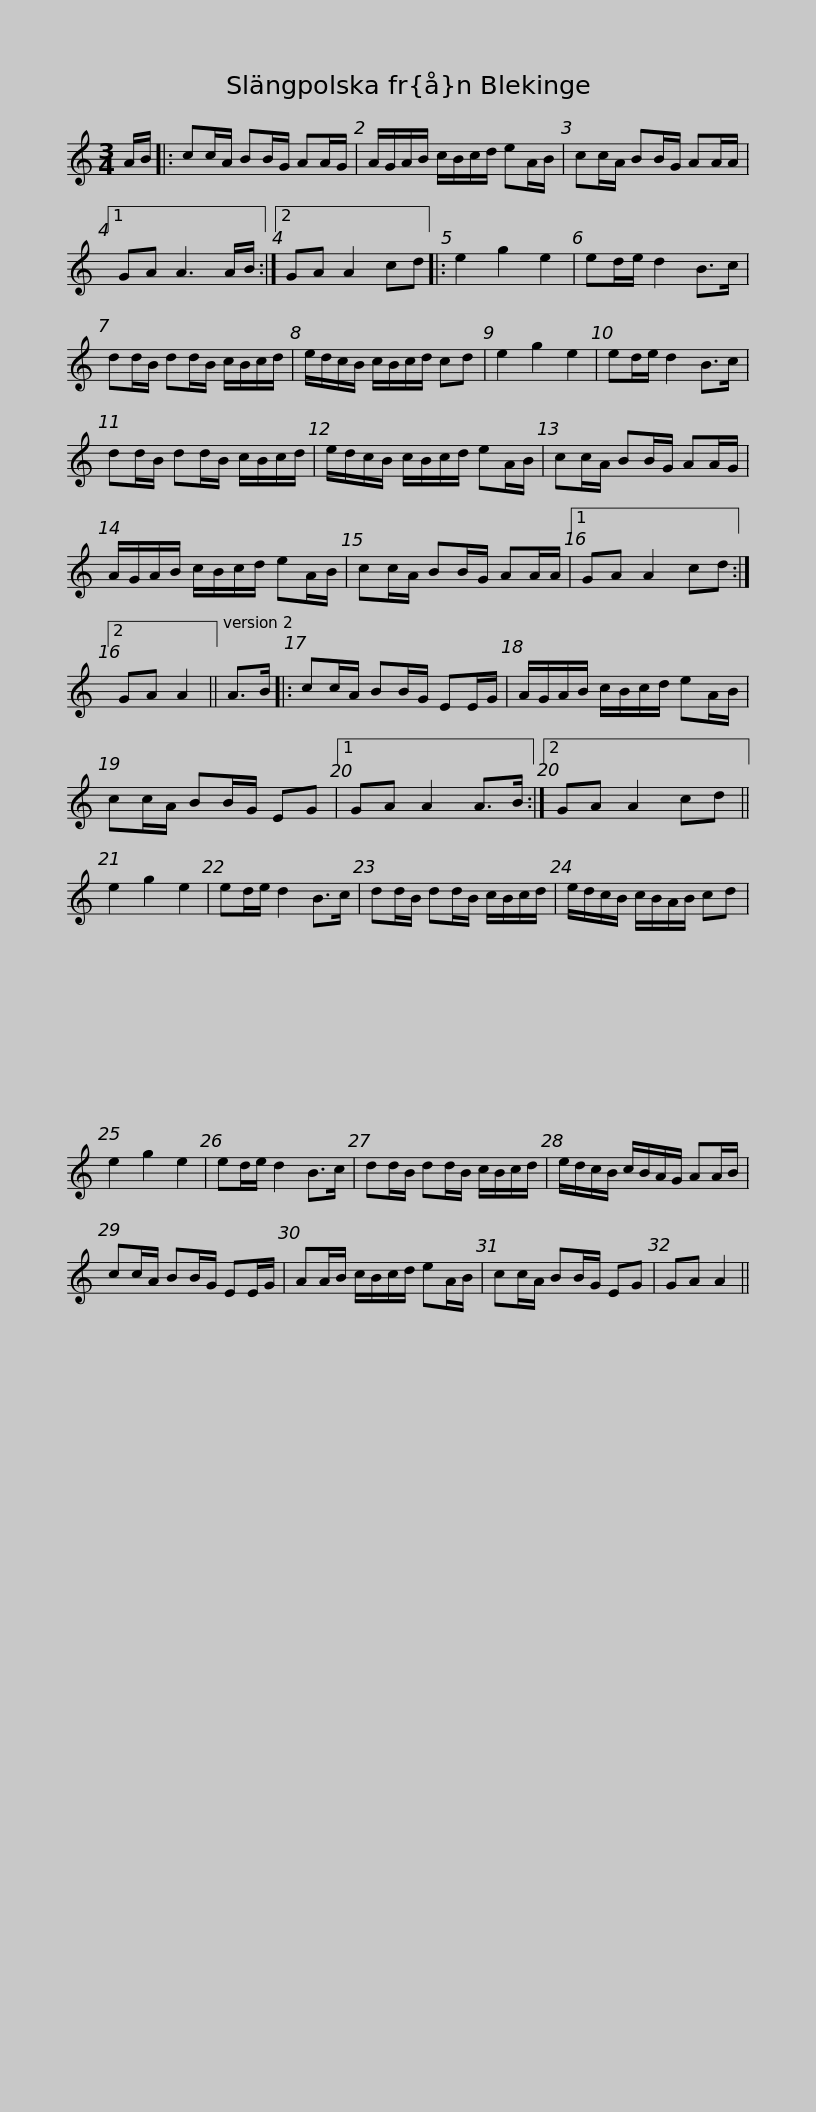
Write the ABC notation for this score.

X:1
L:1/8
M:3/4
I:linebreak $
K:C
V:1 treble
V:1
 A/B/ |: cc/A/ BB/G/ AA/G/ | A/G/A/B/ c/B/c/d/ eA/B/ | cc/A/ BB/G/ AA/A/ |1 GA A3 A/B/ :|2 %5
 GA A2 cd |: e2 g2 e2 |$ ed/e/ d2 B>c | dd/B/ dd/B/ c/B/c/d/ | e/d/c/B/ c/B/c/d/ cd | %10
 e2 g2 e2 | ed/e/ d2 B>c | dd/B/ dd/B/ c/B/c/d/ |$ e/d/c/B/ c/B/c/d/ eA/B/ | cc/A/ BB/G/ AA/G/ | %15
 A/G/A/B/ c/B/c/d/ eA/B/ | cc/A/ BB/G/ AA/A/ |1 GA A2 cd :|2 GA A2 ||$ A>B |: %20
 cc/A/ BB/G/ EE/G/ | A/G/A/B/ c/B/c/d/ eA/B/ | cc/A/ BB/G/ EG |1 GA A2 A>B :|2 GA A2 cd || %25
 e2 g2 e2 |$ ed/e/ d2 B>c | dd/B/ dd/B/ c/B/c/d/ | e/d/c/B/ c/B/A/B/ cd | e2 g2 e2 | %30
 ed/e/ d2 B>c | dd/B/ dd/B/ c/B/c/d/ |$ e/d/c/B/ c/B/A/G/ AA/B/ | cc/A/ BB/G/ EE/G/ | AA/B/ c/B/c/d/ eA/B/ | %35
 cc/A/ BB/G/ EG | GA A2 || %37
